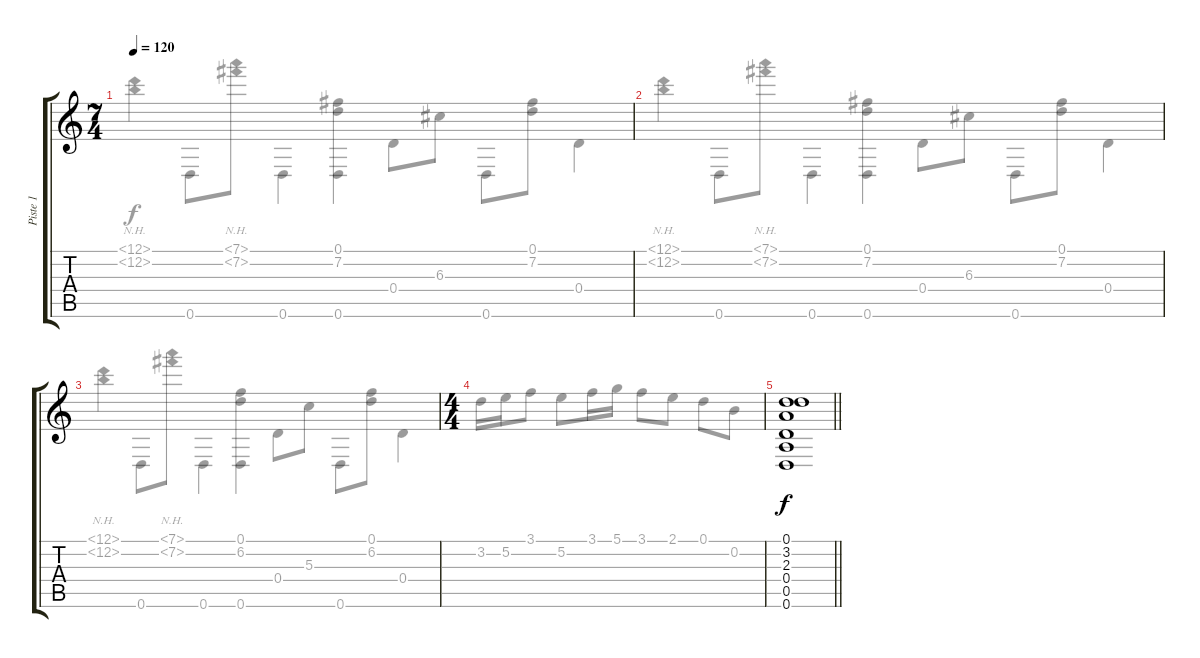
\track ("Piste 1" "Piste 1") {instrument acousticguitarsteel}
\staff {score tabs}
\tuning (D4 B3 G3 D3 A2 D2) {hide}
\voice
\ts (7 4)
\tempo 120
\clef g2
\ks c
|
|
|
\ts (4 4)
|
\barLineRight lightlight
(0.1 3.2 2.3 0.4 0.5 0.6).1
\voice
\clef g2
\ottava regular
\simile none
\ks c
(12.1{nh} 12.2{nh}).4{dy f} 0.6.8 (7.1{nh} 7.2{nh}).8 0.6.4 (0.1 7.2 0.6).4 0.4.8 6.3.8 0.6.8 (0.1 7.2).8 0.4.4 |
(12.1{nh} 12.2{nh}).4 0.6.8 (7.1{nh} 7.2{nh}).8 0.6.4 (0.1 7.2 0.6).4 0.4.8 6.3.8 0.6.8 (0.1 7.2).8 0.4.4 |
(12.1{nh} 12.2{nh}).4 0.6.8 (7.1{nh} 7.2{nh}).8 0.6.4 (0.1 6.2 0.6).4 0.4.8 5.3.8 0.6.8 (0.1 6.2).8 0.4.4 |
3.2.16 5.2.16 3.1.8 5.2.8 3.1.16 5.1.16 3.1.8 2.1.8 0.1.8 0.2.8 |
\barLineRight lightlight
